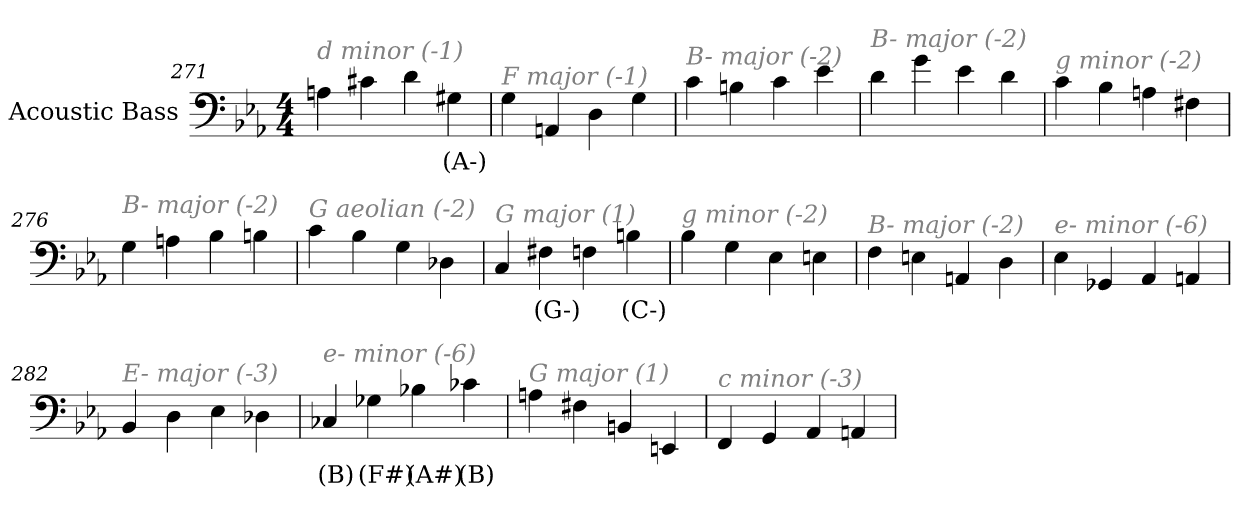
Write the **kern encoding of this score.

**kern	**text
*part1	*part1
*staff1	*staff1
*I"Acoustic Bass	*
*clefF4	*
*ITrd7c12	*
*k[b-e-a-]	*
*E-:	*
*M4/4	*
=271	=271
!LO:TX:i:color=#808080:t=d minor (-1)	!
4AAn	.
4C#X	.
4D	.
4GG#Xi	(A-)
=272	=272
!LO:TX:i:color=#808080:t=F major (-1)	!
4GG	.
4AAAn	.
4DD	.
4GG	.
=273	=273
!LO:TX:i:color=#808080:t=B- major (-2)	!
4C	.
4BBn	.
4C	.
4E-	.
=274	=274
!LO:TX:i:color=#808080:t=B- major (-2)	!
4D	.
4G	.
4E-	.
4D	.
=275	=275
!LO:TX:i:color=#808080:t=g minor (-2)	!
4C	.
4BB-	.
4AAn	.
4FF#X	.
=276	=276
!LO:TX:i:color=#808080:t=B- major (-2)	!
4GG	.
4AAn	.
4BB-	.
4BBn	.
=277	=277
!LO:TX:i:color=#808080:t=G aeolian (-2)	!
4C	.
4BB-	.
4GG	.
4DD-X	.
=278	=278
!LO:TX:i:color=#808080:t=G major (1)	!
4CC	.
4FF#Xi	(G-)
4FF	.
4BBni	(C-)
=279	=279
!LO:TX:i:color=#808080:t=g minor (-2)	!
4BB-	.
4GG	.
4EE-	.
4EEn	.
=280	=280
!LO:TX:i:color=#808080:t=B- major (-2)	!
4FF	.
4EEn	.
4AAAn	.
4DD	.
=281	=281
!LO:TX:i:color=#808080:t=e- minor (-6)	!
4EE-	.
4GGG-X	.
4AAA-	.
4AAAn	.
=282	=282
!LO:TX:i:color=#808080:t=E- major (-3)	!
4BBB-	.
4DD	.
4EE-	.
4DD-X	.
=283	=283
!LO:TX:i:color=#808080:t=e- minor (-6)	!
4CC-Xi	(B)
4GG-Xi	(F#)
4BB-Xi	(A#)
4C-Xi	(B)
=284	=284
!LO:TX:i:color=#808080:t=G major (1)	!
4AAn	.
4FF#X	.
4BBBn	.
4EEEn	.
=285	=285
!LO:TX:i:color=#808080:t=c minor (-3)	!
4FFF	.
4GGG	.
4AAA-	.
4AAAn	.
=	=
*-	*-
